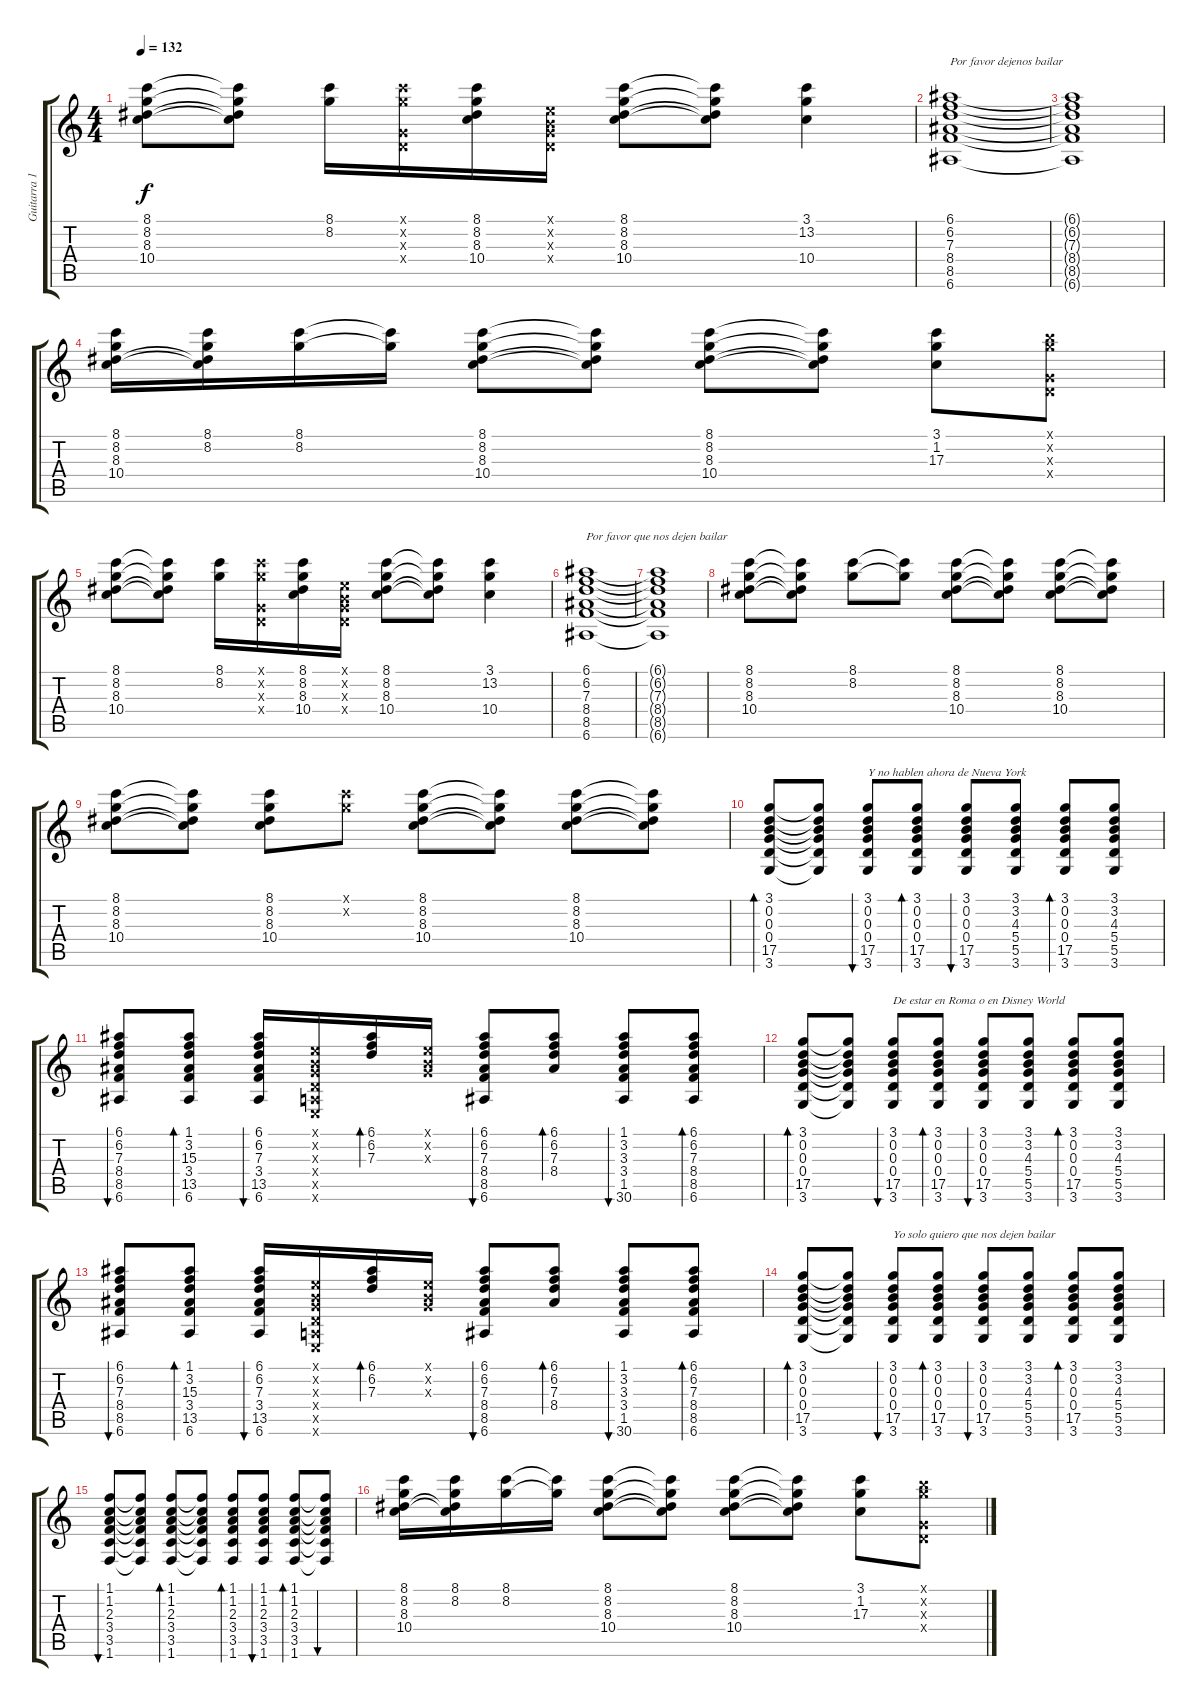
\track ("Guitarra 1" "Guitarra 1") {instrument acousticguitarsteel}
\staff {score tabs}
\tuning (E4 B3 G3 D3 A2 E2) {hide}
\ts (4 4)
\tempo 132
\clef g2
\ks c
(8.1 8.2 8.3 10.4).8{dy f} (8.1{t} 8.2{t} 8.3{t} 10.4{t}).8 (8.1 8.2).16 (8.1{x} 8.2{x} 0.3{x} 0.4{x}).16 (8.1 8.2 8.3 10.4).16 (0.1{x} 0.2{x} 0.3{x} 0.4{x}).16 (8.1 8.2 8.3 10.4).8 (8.1{t} 8.2{t} 8.3{t} 10.4{t}).8 (3.1 13.2 10.4).4 |
(6.1 6.2 7.3 8.4 8.5 6.6).1{txt "Por favor dejenos bailar"} |
(6.1{t} 6.2{t} 7.3{t} 8.4{t} 8.5{t} 6.6{t}).1 |
(8.1 8.2 8.3 10.4).16 (8.1 8.2 8.3{t} 10.4{t}).16 (8.1 8.2).16 (8.1{t} 8.2{t}).16 (8.1 8.2 8.3 10.4).8 (8.1{t} 8.2{t} 8.3{t} 10.4{t}).8 (8.1 8.2 8.3 10.4).8 (8.1{t} 8.2{t} 8.3{t} 10.4{t}).8 (3.1 1.2 17.3).8 (7.1{x} 8.2{x} 0.3{x} 0.4{x}).8 |
(8.1 8.2 8.3 10.4).8 (8.1{t} 8.2{t} 8.3{t} 10.4{t}).8 (8.1 8.2).16 (8.1{x} 8.2{x} 0.3{x} 0.4{x}).16 (8.1 8.2 8.3 10.4).16 (0.1{x} 0.2{x} 0.3{x} 0.4{x}).16 (8.1 8.2 8.3 10.4).8 (8.1{t} 8.2{t} 8.3{t} 10.4{t}).8 (3.1 13.2 10.4).4 |
(6.1 6.2 7.3 8.4 8.5 6.6).1{txt "Por favor que nos dejen bailar"} |
(6.1{t} 6.2{t} 7.3{t} 8.4{t} 8.5{t} 6.6{t}).1 |
(8.1 8.2 8.3 10.4).8 (8.1{t} 8.2{t} 8.3{t} 10.4{t}).8 (8.1 8.2).8 (8.1{t} 8.2{t}).8 (8.1 8.2 8.3 10.4).8 (8.1{t} 8.2{t} 8.3{t} 10.4{t}).8 (8.1 8.2 8.3 10.4).8 (8.1{t} 8.2{t} 8.3{t} 10.4{t}).8 |
(8.1 8.2 8.3 10.4).8 (8.1{t} 8.2{t} 8.3{t} 10.4{t}).8 (8.1 8.2 8.3 10.4).8 (8.1{x} 8.2{x}).8 (8.1 8.2 8.3 10.4).8 (8.1{t} 8.2{t} 8.3{t} 10.4{t}).8 (8.1 8.2 8.3 10.4).8 (8.1{t} 8.2{t} 8.3{t} 10.4{t}).8 |
(3.1 0.2 0.3 0.4 17.5 3.6).8{bd 60} (3.1{t} 0.2{t} 0.3{t} 0.4{t} 17.5{t} 3.6{t}).8 (3.1 0.2 0.3 0.4 17.5 3.6).8{bu 60 txt "Y no hablen ahora de Nueva York"} (3.1 0.2 0.3 0.4 17.5 3.6).8{bd 60} (3.1 0.2 0.3 0.4 17.5 3.6).8{bu 60} (3.1 3.2 4.3 5.4 5.5 3.6).8 (3.1 0.2 0.3 0.4 17.5 3.6).8{bd 60} (3.1 3.2 4.3 5.4 5.5 3.6).8 |
(6.1 6.2 7.3 8.4 8.5 6.6).8{bu 60} (1.1 3.2 15.3 3.4 13.5 6.6).8{bd 60} (6.1 6.2 7.3 3.4 13.5 6.6).16{bu 60} (0.1{x} 0.2{x} 0.3{x} 0.4{x} 0.5{x} 0.6{x}).16 (6.1 6.2 7.3).16{bd 60} (0.1{x} 0.2{x} 0.3{x}).16 (6.1 6.2 7.3 8.4 8.5 6.6).8{bu 60} (6.1 6.2 7.3 8.4).8{bd 60} (1.1 3.2 3.3 3.4 1.5 30.6).8{bu 60} (6.1 6.2 7.3 8.4 8.5 6.6).8{bd 60} |
(3.1 0.2 0.3 0.4 17.5 3.6).8{bd 60} (3.1{t} 0.2{t} 0.3{t} 0.4{t} 17.5{t} 3.6{t}).8 (3.1 0.2 0.3 0.4 17.5 3.6).8{bu 60 txt "De estar en Roma o en Disney World"} (3.1 0.2 0.3 0.4 17.5 3.6).8{bd 60} (3.1 0.2 0.3 0.4 17.5 3.6).8{bu 60} (3.1 3.2 4.3 5.4 5.5 3.6).8 (3.1 0.2 0.3 0.4 17.5 3.6).8{bd 60} (3.1 3.2 4.3 5.4 5.5 3.6).8 |
(6.1 6.2 7.3 8.4 8.5 6.6).8{bu 60} (1.1 3.2 15.3 3.4 13.5 6.6).8{bd 60} (6.1 6.2 7.3 3.4 13.5 6.6).16{bu 60} (0.1{x} 0.2{x} 0.3{x} 0.4{x} 0.5{x} 0.6{x}).16 (6.1 6.2 7.3).16{bd 60} (0.1{x} 0.2{x} 0.3{x}).16 (6.1 6.2 7.3 8.4 8.5 6.6).8{bu 60} (6.1 6.2 7.3 8.4).8{bd 60} (1.1 3.2 3.3 3.4 1.5 30.6).8{bu 60} (6.1 6.2 7.3 8.4 8.5 6.6).8{bd 60} |
(3.1 0.2 0.3 0.4 17.5 3.6).8{bd 60} (3.1{t} 0.2{t} 0.3{t} 0.4{t} 17.5{t} 3.6{t}).8 (3.1 0.2 0.3 0.4 17.5 3.6).8{bu 60 txt "Yo solo quiero que nos dejen bailar"} (3.1 0.2 0.3 0.4 17.5 3.6).8{bd 60} (3.1 0.2 0.3 0.4 17.5 3.6).8{bu 60} (3.1 3.2 4.3 5.4 5.5 3.6).8 (3.1 0.2 0.3 0.4 17.5 3.6).8{bd 60} (3.1 3.2 4.3 5.4 5.5 3.6).8 |
(1.1 1.2 2.3 3.4 3.5 1.6).8{bu 60} (1.1{t} 1.2{t} 2.3{t} 3.4{t} 3.5{t} 1.6{t}).8 (1.1 1.2 2.3 3.4 3.5 1.6).8{bd 60} (1.1{t} 1.2{t} 2.3{t} 3.4{t} 3.5{t} 1.6{t}).8 (1.1 1.2 2.3 3.4 3.5 1.6).8{bd 60} (1.1 1.2 2.3 3.4 3.5 1.6).8{bu 60} (1.1 1.2 2.3 3.4 3.5 1.6).8{bd 60} (1.1{t} 1.2{t} 2.3{t} 3.4{t} 3.5{t} 1.6{t}).8{bu 60} |
(8.1 8.2 8.3 10.4).16 (8.1 8.2 8.3{t} 10.4{t}).16 (8.1 8.2).16 (8.1{t} 8.2{t}).16 (8.1 8.2 8.3 10.4).8 (8.1{t} 8.2{t} 8.3{t} 10.4{t}).8 (8.1 8.2 8.3 10.4).8 (8.1{t} 8.2{t} 8.3{t} 10.4{t}).8 (3.1 1.2 17.3).8 (7.1{x} 8.2{x} 0.3{x} 0.4{x}).8
